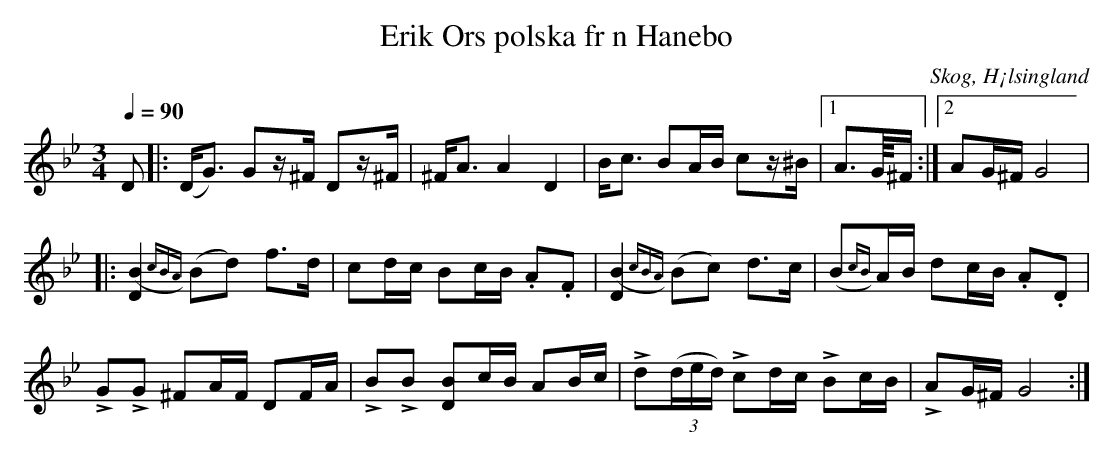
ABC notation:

X:1
T: Erik Ors polska fr n Hanebo
O: Skog, H¡lsingland
M: 3/4
L: 1/16
Q: 1/4=90
K: Gm
D2 |: (D2<G2) G2z^F D2z^F|^F2<A2 A4 D4|B2<c2 B2AB c2z^B|1 A2>G/^F:|2 A2G^F G8|
|: [D4 (B4]{cBA}) (B2d2) f2>d2|c2dc B2cB .A2.F2|[D4 (B4]{cBA}) (B2c2) d2>c2|(B2{cB})AB d2cB .A2.D2|
LG2LG2 ^F2AF D2FA|LB2LB2 [D2 B2]cB A2Bc|Ld2(3(ded) Lc2dc LB2cB|LA2G^F G8:|
